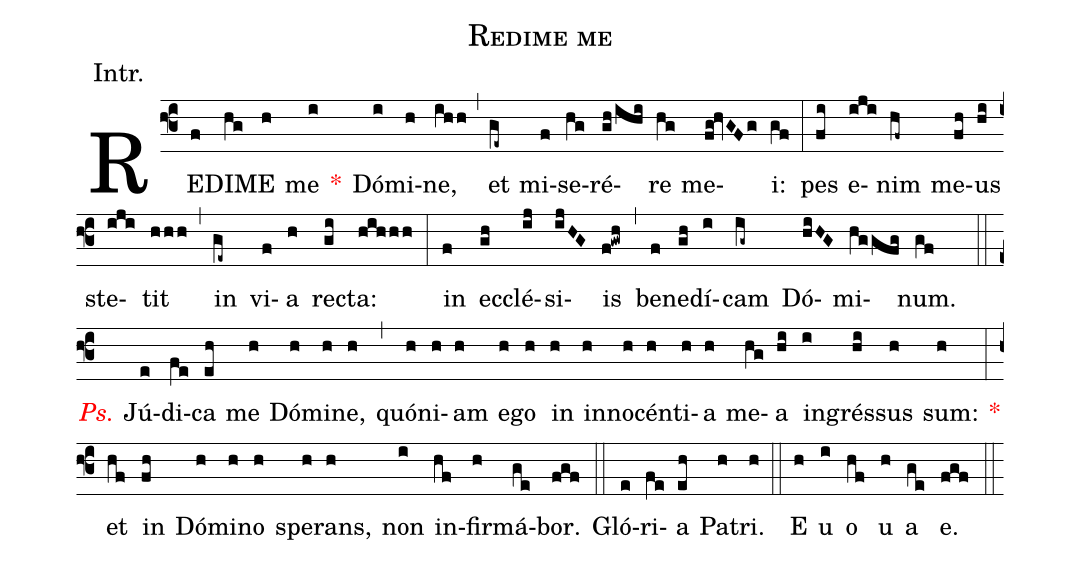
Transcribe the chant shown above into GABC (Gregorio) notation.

name:Redime me;
annotation:Intr.;
mode:II.;
office-part:Introit;
%%
(f3) RED(f)I(hg)ME(h) me(i) <v>\red{*}</v>() Dó(i)mi(h)ne,(ihh) (,) et(ge~) mi(f)se(hg)ré(gh/ihi)re(hg) me(fg!hvGFg)i:(gf) (:) pes(fi) e(iji)nim(hf~) me(fh)us(hi) ste(iji)tit(hhh) (,) in(ge~) vi(f)a(h) rec(gi)ta:(hihhh) (:) in(f) ec(gh)clé(ij)si(ijHG)is(f!gwh) (,) be(f)ne(gh)dí(i)cam(ig~) Dó(hiHG)mi(hggfg)num.(gf) (::) <v>\redit{Ps.}</v> Jú(e)di(fe)ca(eh) me(h) Dó(h)mi(h)ne,(h) (,) quó(h)ni(h)am(h) e(h)go(h) in(h) in(h)no(h)cén(h)ti(h)a(h) me(hg)a(hi) in(i)grés(hi)sus(h) sum:(h) <v>\red{*}</v>(:) et(hf) in(fh) Dó(h)mi(h)no(h) spe(h)rans,(h) non(i) in(hf)fir(h)má(ge)bor.(fgf) (::) Gló(e)ri(fe)a(eh) Pa(h)tri.(h) (::) E(h) u(i) o(hf) u(h) a(ge) e.(fgf) (::)
